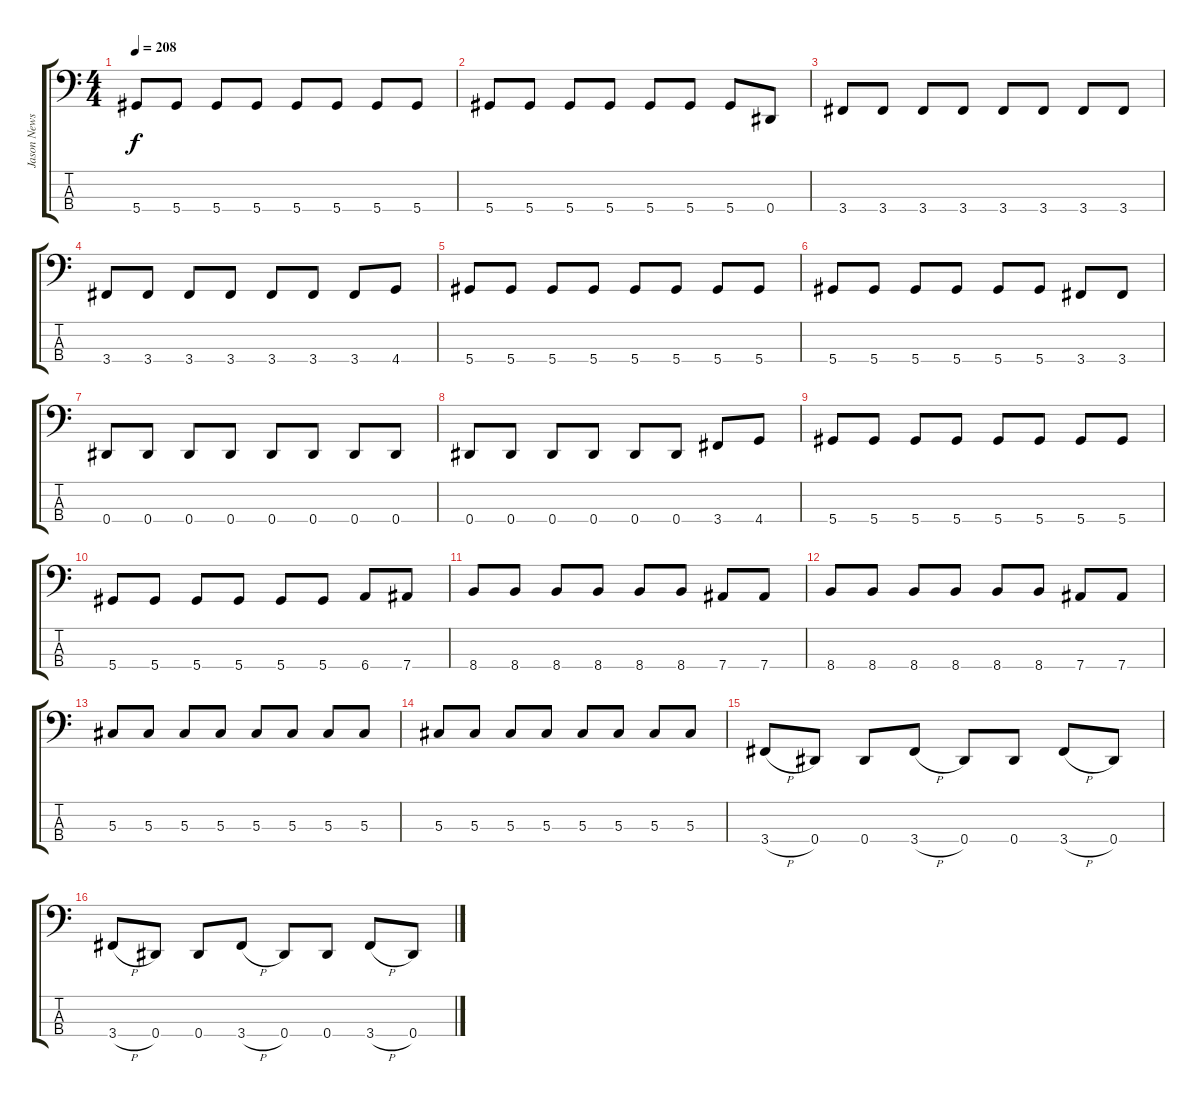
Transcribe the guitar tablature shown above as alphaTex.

\track ("Jason Newstead (Bass)" "Jason News") {instrument electricbasspick}
\staff {score tabs}
\tuning (Gb2 Db2 Ab1 Eb1) {hide}
\ts (4 4)
\tempo 208
\clef f4
\ks c
5.4.8{dy f} 5.4.8 5.4.8 5.4.8 5.4.8 5.4.8 5.4.8 5.4.8 |
5.4.8 5.4.8 5.4.8 5.4.8 5.4.8 5.4.8 5.4.8 0.4.8 |
3.4.8 3.4.8 3.4.8 3.4.8 3.4.8 3.4.8 3.4.8 3.4.8 |
3.4.8 3.4.8 3.4.8 3.4.8 3.4.8 3.4.8 3.4.8 4.4.8 |
5.4.8 5.4.8 5.4.8 5.4.8 5.4.8 5.4.8 5.4.8 5.4.8 |
5.4.8 5.4.8 5.4.8 5.4.8 5.4.8 5.4.8 3.4.8 3.4.8 |
0.4.8 0.4.8 0.4.8 0.4.8 0.4.8 0.4.8 0.4.8 0.4.8 |
0.4.8 0.4.8 0.4.8 0.4.8 0.4.8 0.4.8 3.4.8 4.4.8 |
5.4.8 5.4.8 5.4.8 5.4.8 5.4.8 5.4.8 5.4.8 5.4.8 |
5.4.8 5.4.8 5.4.8 5.4.8 5.4.8 5.4.8 6.4.8 7.4.8 |
8.4.8 8.4.8 8.4.8 8.4.8 8.4.8 8.4.8 7.4.8 7.4.8 |
8.4.8 8.4.8 8.4.8 8.4.8 8.4.8 8.4.8 7.4.8 7.4.8 |
5.3.8 5.3.8 5.3.8 5.3.8 5.3.8 5.3.8 5.3.8 5.3.8 |
5.3.8 5.3.8 5.3.8 5.3.8 5.3.8 5.3.8 5.3.8 5.3.8 |
3.4{h}.8 0.4.8 0.4.8 3.4{h}.8 0.4.8 0.4.8 3.4{h}.8 0.4.8 |
3.4{h}.8 0.4.8 0.4.8 3.4{h}.8 0.4.8 0.4.8 3.4{h}.8 0.4.8
